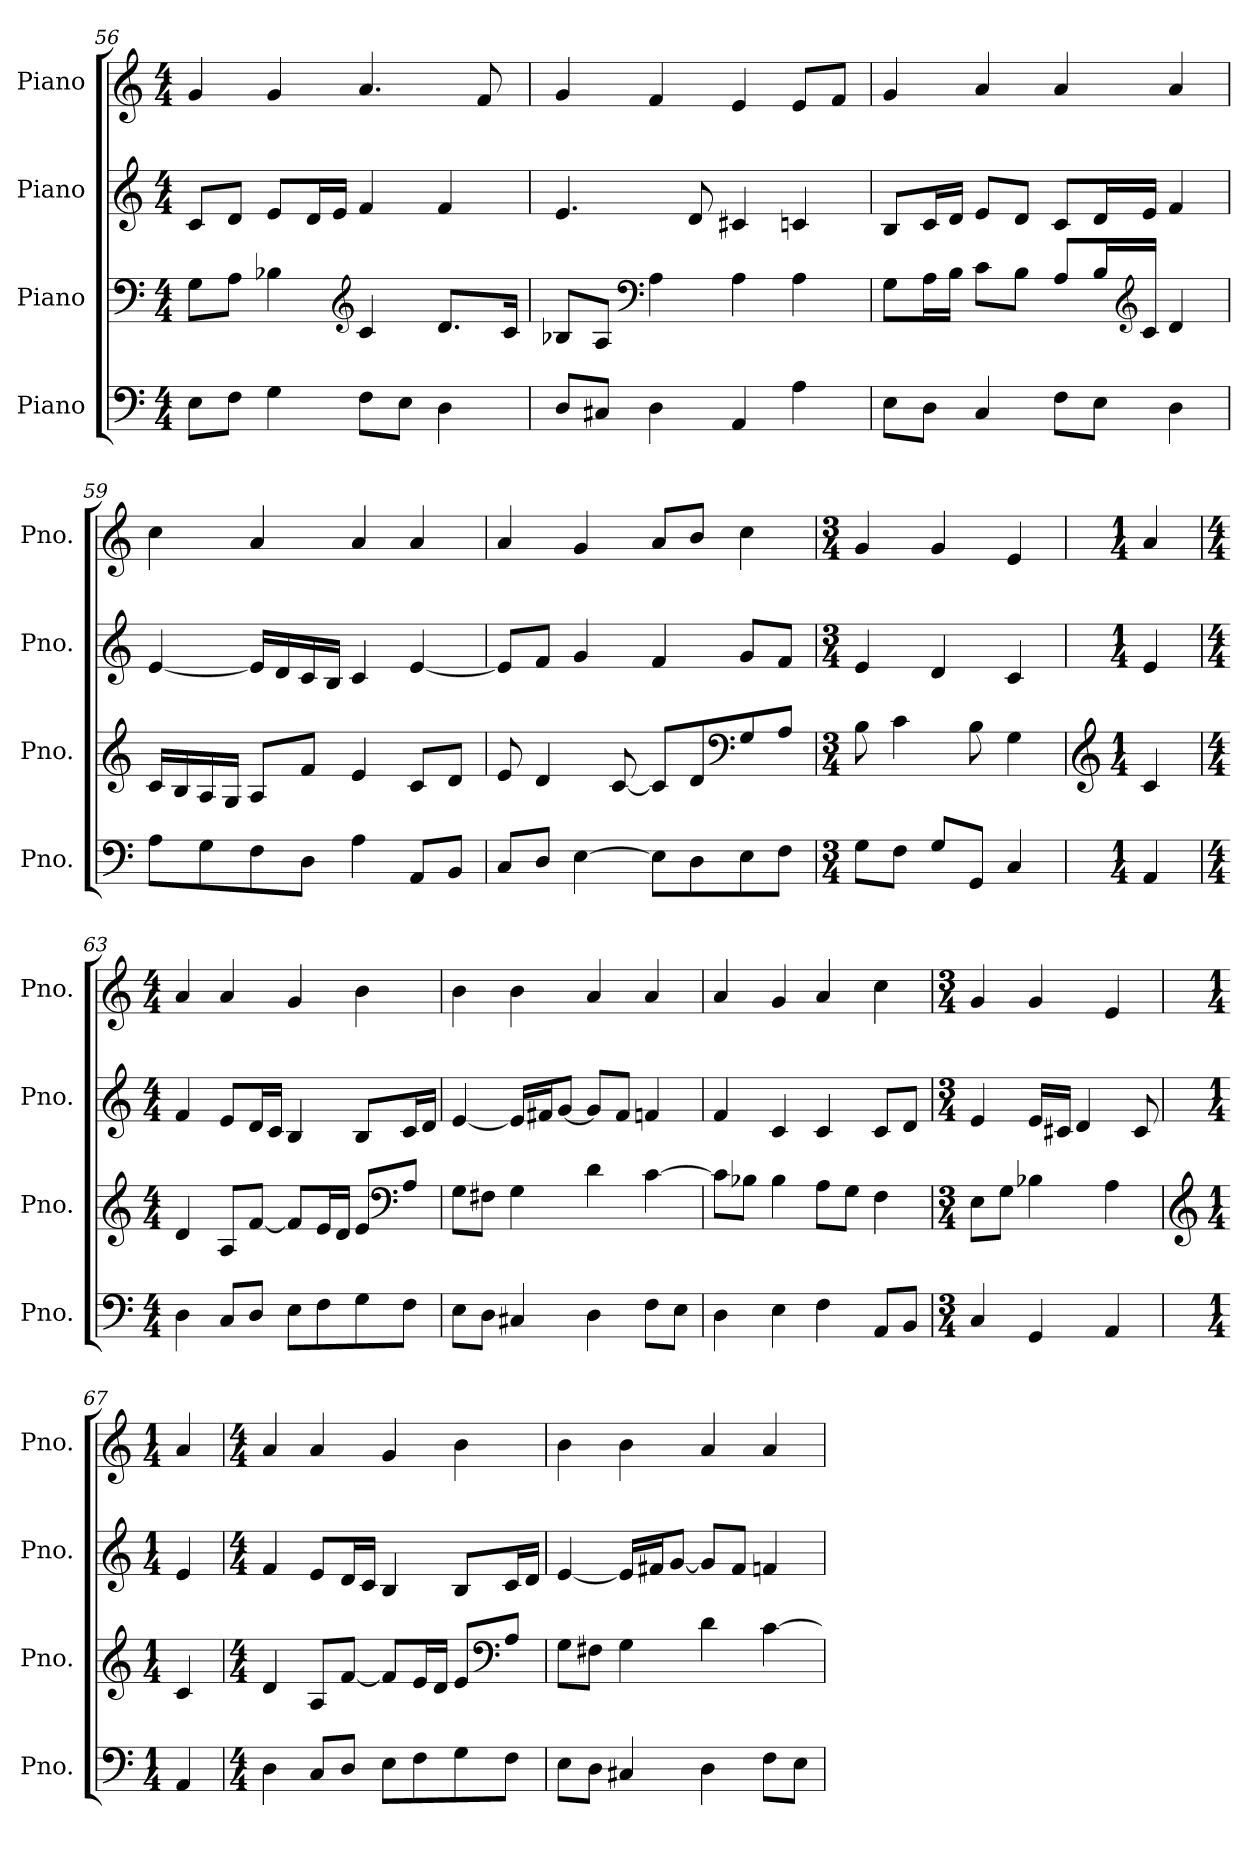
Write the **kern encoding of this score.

**kern	**kern	**kern	**kern
*part4	*part3	*part2	*part1
*staff4	*staff3	*staff2	*staff1
*I"Piano	*I"Piano	*I"Piano	*I"Piano
*I'Pno.	*I'Pno.	*I'Pno.	*I'Pno.
*clefF4	*clefF4	*clefG2	*clefG2
*k[]	*k[]	*k[]	*k[]
*M4/4	*M4/4	*M4/4	*M4/4
=56	=56	=56	=56
8E\L	8G\L	8c/L	4g/
8F\J	8A\J	8d/J	.
4G\	4B-X\	8e/L	4g/
.	.	16d/L	.
.	.	16e/JJ	.
*	*clefG2	*	*
8F\L	4c/	4f/	4.a/
8E\J	.	.	.
4D\	8.d/L	4f/	.
.	.	.	8f/
.	16c/Jk	.	.
=57	=57	=57	=57
8D/L	8B-X/L	4.e/	4g/
8C#X/J	8A/J	.	.
*	*clefF4	*	*
4D\	4A\	.	4f/
.	.	8d/	.
4AA/	4A\	4c#X/	4e/
4A\	4A\	4cn/	8e/L
.	.	.	8f/J
!!LO:LB:g=z
=58	=58	=58	=58
8E\L	8G\L	8B/L	4g/
8D\J	16A\L	16c/L	.
.	16B\JJ	16d/JJ	.
4C/	8c\L	8e/L	4a/
.	8B\J	8d/J	.
8F\L	8A/L	8c/L	4a/
8E\J	16B/L	16d/L	.
*	*clefG2	*	*
.	16c/JJ	16e/JJ	.
4D\	4d/	4f/	4a/
=59	=59	=59	=59
8A\L	16c/LL	[4e/	4cc\
.	16B/	.	.
8G\	16A/	.	.
.	16G/JJ	.	.
8F\	8A/L	16e/LL]	4a/
.	.	16d/	.
8D\J	8f/J	16c/	.
.	.	16B/JJ	.
4A\	4e/	4c/	4a/
8AA/L	8c/L	[4e/	4a/
8BB/J	8d/J	.	.
=60	=60	=60	=60
8C/L	8e/	8e/L]	4a/
8D/J	4d/	8f/J	.
[4E\	.	4g/	4g/
.	[8c/	.	.
8E\L]	8c/L]	4f/	8a/L
8D\	8d/	.	8b/J
*	*clefF4	*	*
8E\	8G/	8g/L	4cc\
8F\J	8A/J	8f/J	.
!!LO:PB:g=z
=61	=61	=61	=61
*M3/4	*M3/4	*M3/4	*M3/4
8G\L	8B\	4e/	4g/
8F\J	4c\	.	.
8G/L	.	4d/	4g/
8GG/J	8B\	.	.
4C/	4G\	4c/	4e/
=62	=62	=62	=62
*	*clefG2	*	*
*M1/4	*M1/4	*M1/4	*M1/4
4AA/	4c/	4e/	4a/
=63	=63	=63	=63
*M4/4	*M4/4	*M4/4	*M4/4
4D\	4d/	4f/	4a/
8C/L	8A/L	8e/L	4a/
8D/J	[8f/J	16d/L	.
.	.	16c/JJ	.
8E\L	8f/L]	4B/	4g/
8F\	16e/L	.	.
.	16d/JJ	.	.
8G\	8e/L	8B/L	4b\
*	*clefF4	*	*
8F\J	8A/J	16c/L	.
.	.	16d/JJ	.
=64	=64	=64	=64
8E\L	8G\L	[4e/	4b\
8D\J	8F#X\J	.	.
4C#X/	4G\	16e/LL]	4b\
.	.	16f#X/J	.
.	.	[8g/J	.
4D\	4d\	8g/L]	4a/
.	.	8f#/J	.
8F\L	[4c\	4fn/	4a/
8E\J	.	.	.
!!LO:LB:g=z
=65	=65	=65	=65
4D\	8c\L]	4f/	4a/
.	8B-X\J	.	.
4E\	4B-\	4c/	4g/
4F\	8A\L	4c/	4a/
.	8G\J	.	.
8AA/L	4F\	8c/L	4cc\
8BB/J	.	8d/J	.
=66	=66	=66	=66
*M3/4	*M3/4	*M3/4	*M3/4
4C/	8E\L	4e/	4g/
.	8G\J	.	.
4GG/	4B-X\	16e/LL	4g/
.	.	16c#X/JJ	.
.	.	4d/	.
4AA/	4A\	.	4e/
.	.	8c#/	.
=67	=67	=67	=67
*	*clefG2	*	*
*M1/4	*M1/4	*M1/4	*M1/4
4AA/	4c/	4e/	4a/
=68	=68	=68	=68
*M4/4	*M4/4	*M4/4	*M4/4
4D\	4d/	4f/	4a/
8C/L	8A/L	8e/L	4a/
8D/J	[8f/J	16d/L	.
.	.	16c/JJ	.
8E\L	8f/L]	4B/	4g/
8F\	16e/L	.	.
.	16d/JJ	.	.
8G\	8e/L	8B/L	4b\
*	*clefF4	*	*
8F\J	8A/J	16c/L	.
.	.	16d/JJ	.
!!LO:LB:g=z
=69	=69	=69	=69
8E\L	8G\L	[4e/	4b\
8D\J	8F#X\J	.	.
4C#X/	4G\	16e/LL]	4b\
.	.	16f#X/J	.
.	.	[8g/J	.
4D\	4d\	8g/L]	4a/
.	.	8f#/J	.
8F\L	[4c\	4fn/	4a/
8E\J	.	.	.
=	=	=	=
*-	*-	*-	*-
